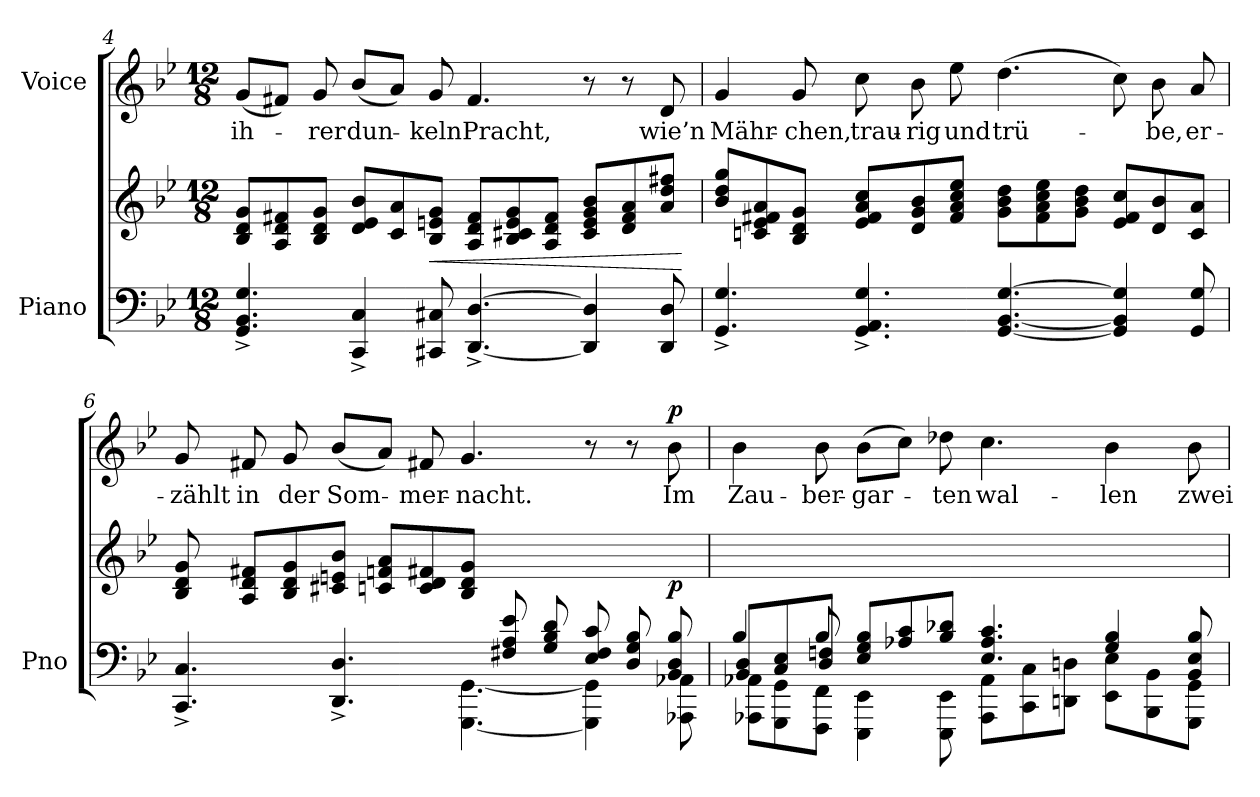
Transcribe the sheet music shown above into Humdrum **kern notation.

**kern	**kern	**dynam	**kern	**text	**dynam
*part2	*part2	*part2	*part1	*part1	*part1
*staff3	*staff2	*staff2/3	*staff1	*staff1	*staff1
*I"Piano	*	*	*I"Voice	*	*
*I'Pno	*	*	*	*	*
*clefF4	*clefG2	*	*clefG2	*	*
*k[b-e-]	*k[b-e-]	*	*k[b-e-]	*	*
*M12/8	*M12/8	*	*M12/8	*	*
=4	=4	=4	=4	=4	=4
4.GG/^> 4.BB-/^> 4.G/^>	8B-/ 8d/ 8g/L	.	(8g/L	ih-	.
.	8A/ 8d/ 8f#X/	.	8f#X/J)	.	.
.	8B-/ 8d/ 8g/J	.	8g/	-rer	.
4CC/^> 4C/^>	8d/ 8e-/ 8b-/L	.	(8b-/L	dun-	.
.	8c/ 8a/	.	8a/J)	.	.
!	!	!LO:HP:b	!	!	!
8CC#X/ 8C#X/	8B-/ 8en/ 8g/J	<	8g/	-keln	.
[4.DD/^> [4.D/^>	8A/ 8d/ 8f#/L	.	4.f#/	Pracht,	.
.	8B-/ 8c#X/ 8e/ 8g/	.	.	.	.
.	8A/ 8d/ 8f#/J	.	.	.	.
4DD/] 4D/]	8c#/ 8e/ 8g/ 8b-/L	.	8r	.	.
.	8d/ 8f#/ 8a/	.	8r	.	.
8DD/ 8D/	8a/ 8dd/ 8ff#X/J	.	8d/	wie’n	.
.	.	[	.	.	.
=5	=5	=5	=5	=5	=5
4.GG/^> 4.G/^>	8b-/ 8dd/ 8gg/L	.	4g/	Mähr-	.
.	8cn/ 8e-/ 8f#X/ 8a/	.	.	.	.
.	8B-/ 8d/ 8g/J	.	8g/	-chen,	.
4.GG/^> 4.AA/^> 4.G/^>	8e-/ 8f#/ 8a/ 8cc/L	.	8cc\	trau-	.
.	8d/ 8g/ 8b-/	.	8b-\	-rig	.
.	8f#/ 8a/ 8cc/ 8ee-/J	.	8ee-\	und	.
[4.GG/ [4.BB-/ [4.G/	8g\ 8b-\ 8dd\L	.	(4.dd\	trü-	.
.	8f#\ 8a\ 8cc\ 8ee-\	.	.	.	.
.	8g\ 8b-\ 8dd\J	.	.	.	.
4GG/] 4BB-/] 4G/]	8e-/ 8f#/ 8cc/L	.	8cc\)	.	.
.	8d/ 8b-/	.	8b-\	-be,	.
8GG/ 8G/	8c/ 8a/J	.	8a/	er-	.
=6	=6	=6	=6	=6	=6
*^	*	*	*	*	*
2..ryy	4.CC/^> 4.C/^>	8B-/ 8d/ 8g/	.	8g/	-zählt	.
.	.	8A/ 8d/ 8f#X/L	.	8f#X/	in	.
.	.	8B-/ 8d/ 8g/	.	8g/	der	.
.	4.DD/^> 4.D/^>	8c#X/ 8en/ 8b-/J	.	(8b-/L	Som-	.
.	.	8cn/ 8fn/ 8a/L	.	8a/J)	.	.
.	.	8c/ 8d/ 8f#X/	.	8f#X/	-mer-	.
.	[4.GGG\ [<4.GG\	8B-/ 8d/ 8g/J	.	4.g/	-nacht.	.
8F#X/ 8A/ 8e-/	.	2ryy	.	.	.	.
8G/ 8B-/ 8d/	.	.	.	.	.	.
8E-/ 8F#/ 8c/	4GGG\] 4GG\]	.	.	8r	.	.
8D/ 8G/ 8B-/	.	.	.	8r	.	.
!	!	!	!LO:DY:b	!	!	!LO:DY:a
8BB-/ 8D/ 8B-/	8AAA-X\ 8AA-X\	8ryy	p	8b-\	Im	p
=7	=7	=7	=7	=7	=7	=7
*	*^	*	*	*	*	*
4B-/	8BB-/ 8D/L	8AAA-X\ 8AA-X\L	4.ryy	.	4b-\	Zau-	.
.	8C/ 8E-/	8GGG\ 8GG\	.	.	.	.	.
8B-/	8D/ 8Fn/J	8FFF\ 8FF\J	.	.	8b-\	-ber-	.
8E-/ 8G/ 8B-/L	1ryy	4EEE-\ 4EE-\	4ryy	.	(8b-\L	-gar-	.
8A-X/ 8c/	.	.	.	.	8cc\J)	.	.
8B-/ 8d-X/J	.	8EEE-\ 8EE-\	8ryy	.	8dd-X\	-ten	.
4.E-/ 4.A-/ 4.c/	.	8AAA-\ 8AA-\L	4ryy	.	4.cc\	wal-	.
.	.	8CC\ 8C\	.	.	.	.	.
.	.	8DDn\ 8Dn\J	8ryy	.	.	.	.
4G/ 4B-/	.	8EE-\ 8E-\L	4ryy	.	4b-\	-len	.
.	.	8BBB-\ 8BB-\	.	.	.	.	.
8BB-/ 8E-/ 8B-/	8ryy	8GGG\ 8GG\J	8ryy	.	8b-\	zwei	.
*v	*v	*v	*	*	*	*	*
=	=	=	=	=	=
*-	*-	*-	*-	*-	*-
